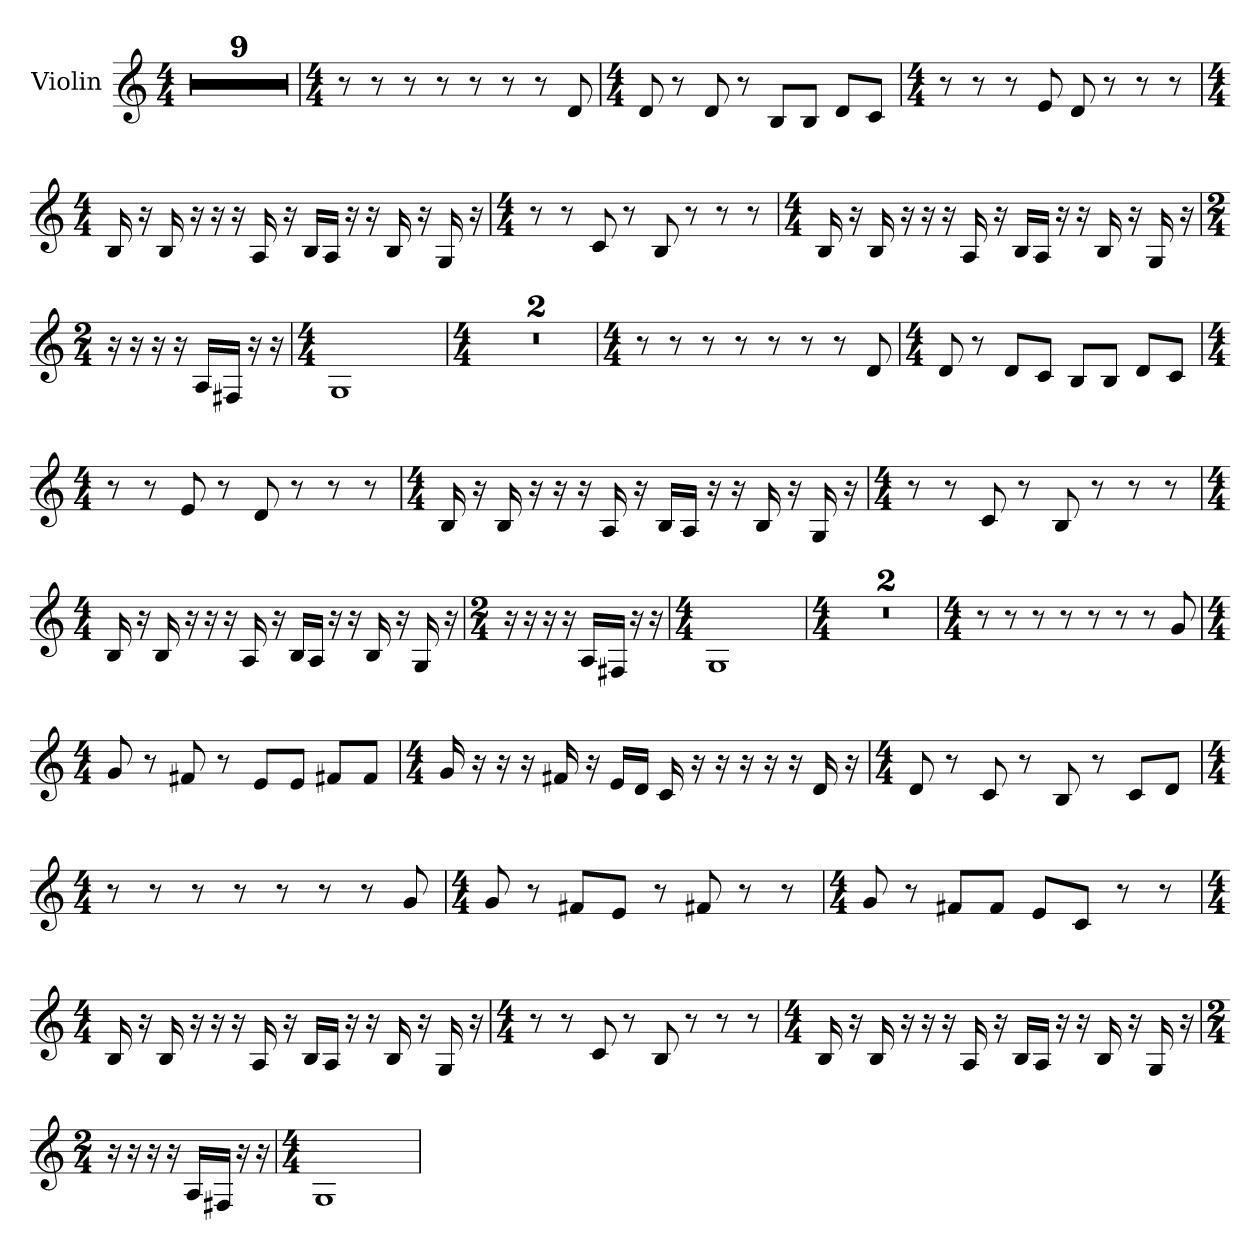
**kern
*part1
*staff1
*I"Violin
*I'Vln
*M4/4
=
1r
=
*M4/4
1r
=
*M4/4
1r
=
*M4/4
1r
=
*M4/4
1r
=
*M4/4
1r
=
*M4/4
1r
=
*M4/4
1r
=
*M4/4
1r
=
*M4/4
8r
8r
8r
8r
8r
8r
8r
8d
=
*M4/4
8d
8r
8d
8r
8BL
8BJ
8dL
8cJ
=
*M4/4
8r
8r
8r
8e
8d
8r
8r
8r
=
*M4/4
16B
16r
16B
16r
16r
16r
16A
16r
16BLL
16AJJ
16r
16r
16B
16r
16G
16r
=
*M4/4
8r
8r
8c
8r
8B
8r
8r
8r
=
*M4/4
16B
16r
16B
16r
16r
16r
16A
16r
16BLL
16AJJ
16r
16r
16B
16r
16G
16r
=
*M2/4
16r
16r
16r
16r
16ALL
16F#XJJ
16r
16r
=
*M4/4
1G
=
*M4/4
1r
=
*M4/4
1r
=
*M4/4
8r
8r
8r
8r
8r
8r
8r
8d
=
*M4/4
8d
8r
8dL
8cJ
8BL
8BJ
8dL
8cJ
=
*M4/4
8r
8r
8e
8r
8d
8r
8r
8r
=
*M4/4
16B
16r
16B
16r
16r
16r
16A
16r
16BLL
16AJJ
16r
16r
16B
16r
16G
16r
=
*M4/4
8r
8r
8c
8r
8B
8r
8r
8r
=
*M4/4
16B
16r
16B
16r
16r
16r
16A
16r
16BLL
16AJJ
16r
16r
16B
16r
16G
16r
=
*M2/4
16r
16r
16r
16r
16ALL
16F#XJJ
16r
16r
=
*M4/4
1G
=
*M4/4
1r
=
*M4/4
1r
=
*M4/4
8r
8r
8r
8r
8r
8r
8r
8g
=
*M4/4
8g
8r
8f#X
8r
8eL
8eJ
8f#XL
8f#J
=
*M4/4
16g
16r
16r
16r
16f#X
16r
16eLL
16dJJ
16c
16r
16r
16r
16r
16r
16d
16r
=
*M4/4
8d
8r
8c
8r
8B
8r
8cL
8dJ
=
*M4/4
8r
8r
8r
8r
8r
8r
8r
8g
=
*M4/4
8g
8r
8f#XL
8eJ
8r
8f#X
8r
8r
=
*M4/4
8g
8r
8f#XL
8f#J
8eL
8cJ
8r
8r
=
*M4/4
16B
16r
16B
16r
16r
16r
16A
16r
16BLL
16AJJ
16r
16r
16B
16r
16G
16r
=
*M4/4
8r
8r
8c
8r
8B
8r
8r
8r
=
*M4/4
16B
16r
16B
16r
16r
16r
16A
16r
16BLL
16AJJ
16r
16r
16B
16r
16G
16r
=
*M2/4
16r
16r
16r
16r
16ALL
16F#XJJ
16r
16r
=
*M4/4
1G
=
*-
